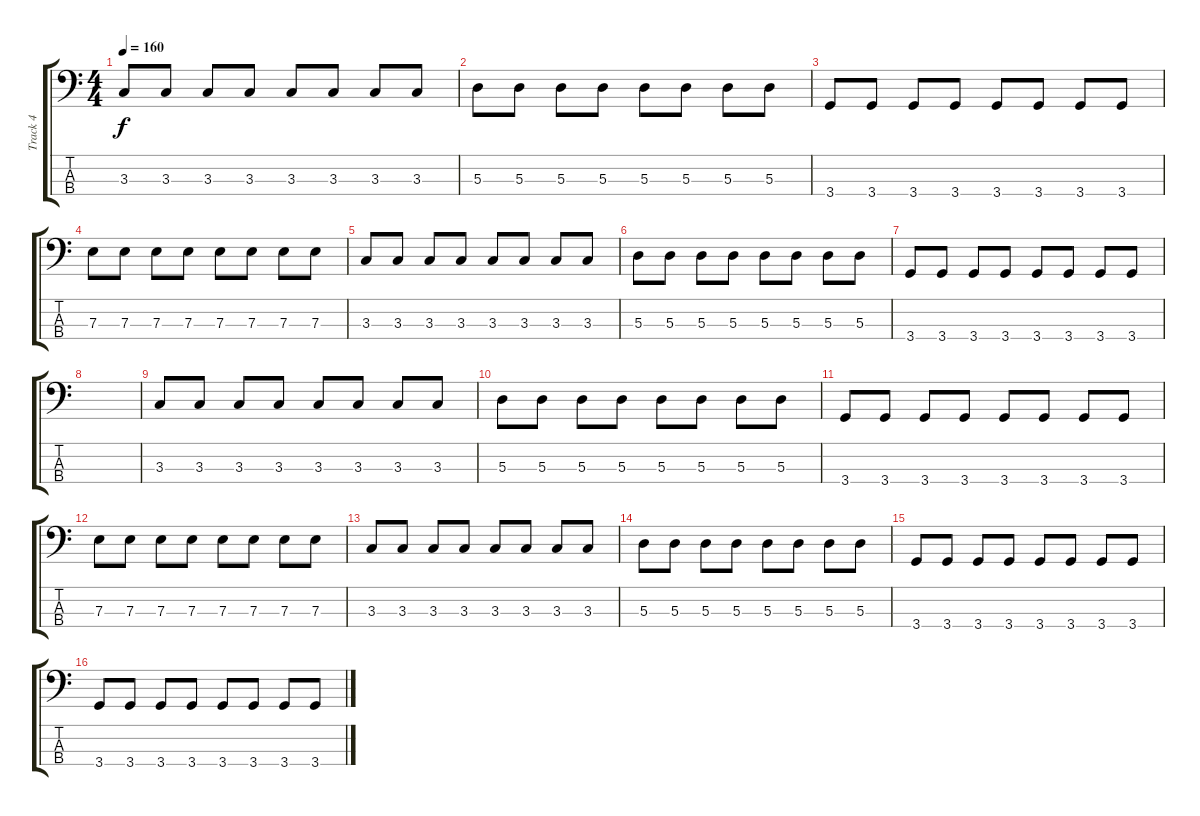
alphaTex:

\track ("Track 4" "Track 4") {instrument electricbassfinger}
\staff {score tabs}
\tuning (G2 D2 A1 E1) {hide}
\ts (4 4)
\tempo 160
\clef f4
\ks c
3.3.8{dy f} 3.3.8 3.3.8 3.3.8 3.3.8 3.3.8 3.3.8 3.3.8 |
5.3.8 5.3.8 5.3.8 5.3.8 5.3.8 5.3.8 5.3.8 5.3.8 |
3.4.8 3.4.8 3.4.8 3.4.8 3.4.8 3.4.8 3.4.8 3.4.8 |
7.3.8 7.3.8 7.3.8 7.3.8 7.3.8 7.3.8 7.3.8 7.3.8 |
3.3.8 3.3.8 3.3.8 3.3.8 3.3.8 3.3.8 3.3.8 3.3.8 |
5.3.8 5.3.8 5.3.8 5.3.8 5.3.8 5.3.8 5.3.8 5.3.8 |
3.4.8 3.4.8 3.4.8 3.4.8 3.4.8 3.4.8 3.4.8 3.4.8 |
|
3.3.8 3.3.8 3.3.8 3.3.8 3.3.8 3.3.8 3.3.8 3.3.8 |
5.3.8 5.3.8 5.3.8 5.3.8 5.3.8 5.3.8 5.3.8 5.3.8 |
3.4.8 3.4.8 3.4.8 3.4.8 3.4.8 3.4.8 3.4.8 3.4.8 |
7.3.8 7.3.8 7.3.8 7.3.8 7.3.8 7.3.8 7.3.8 7.3.8 |
3.3.8 3.3.8 3.3.8 3.3.8 3.3.8 3.3.8 3.3.8 3.3.8 |
5.3.8 5.3.8 5.3.8 5.3.8 5.3.8 5.3.8 5.3.8 5.3.8 |
3.4.8 3.4.8 3.4.8 3.4.8 3.4.8 3.4.8 3.4.8 3.4.8 |
3.4.8 3.4.8 3.4.8 3.4.8 3.4.8 3.4.8 3.4.8 3.4.8
